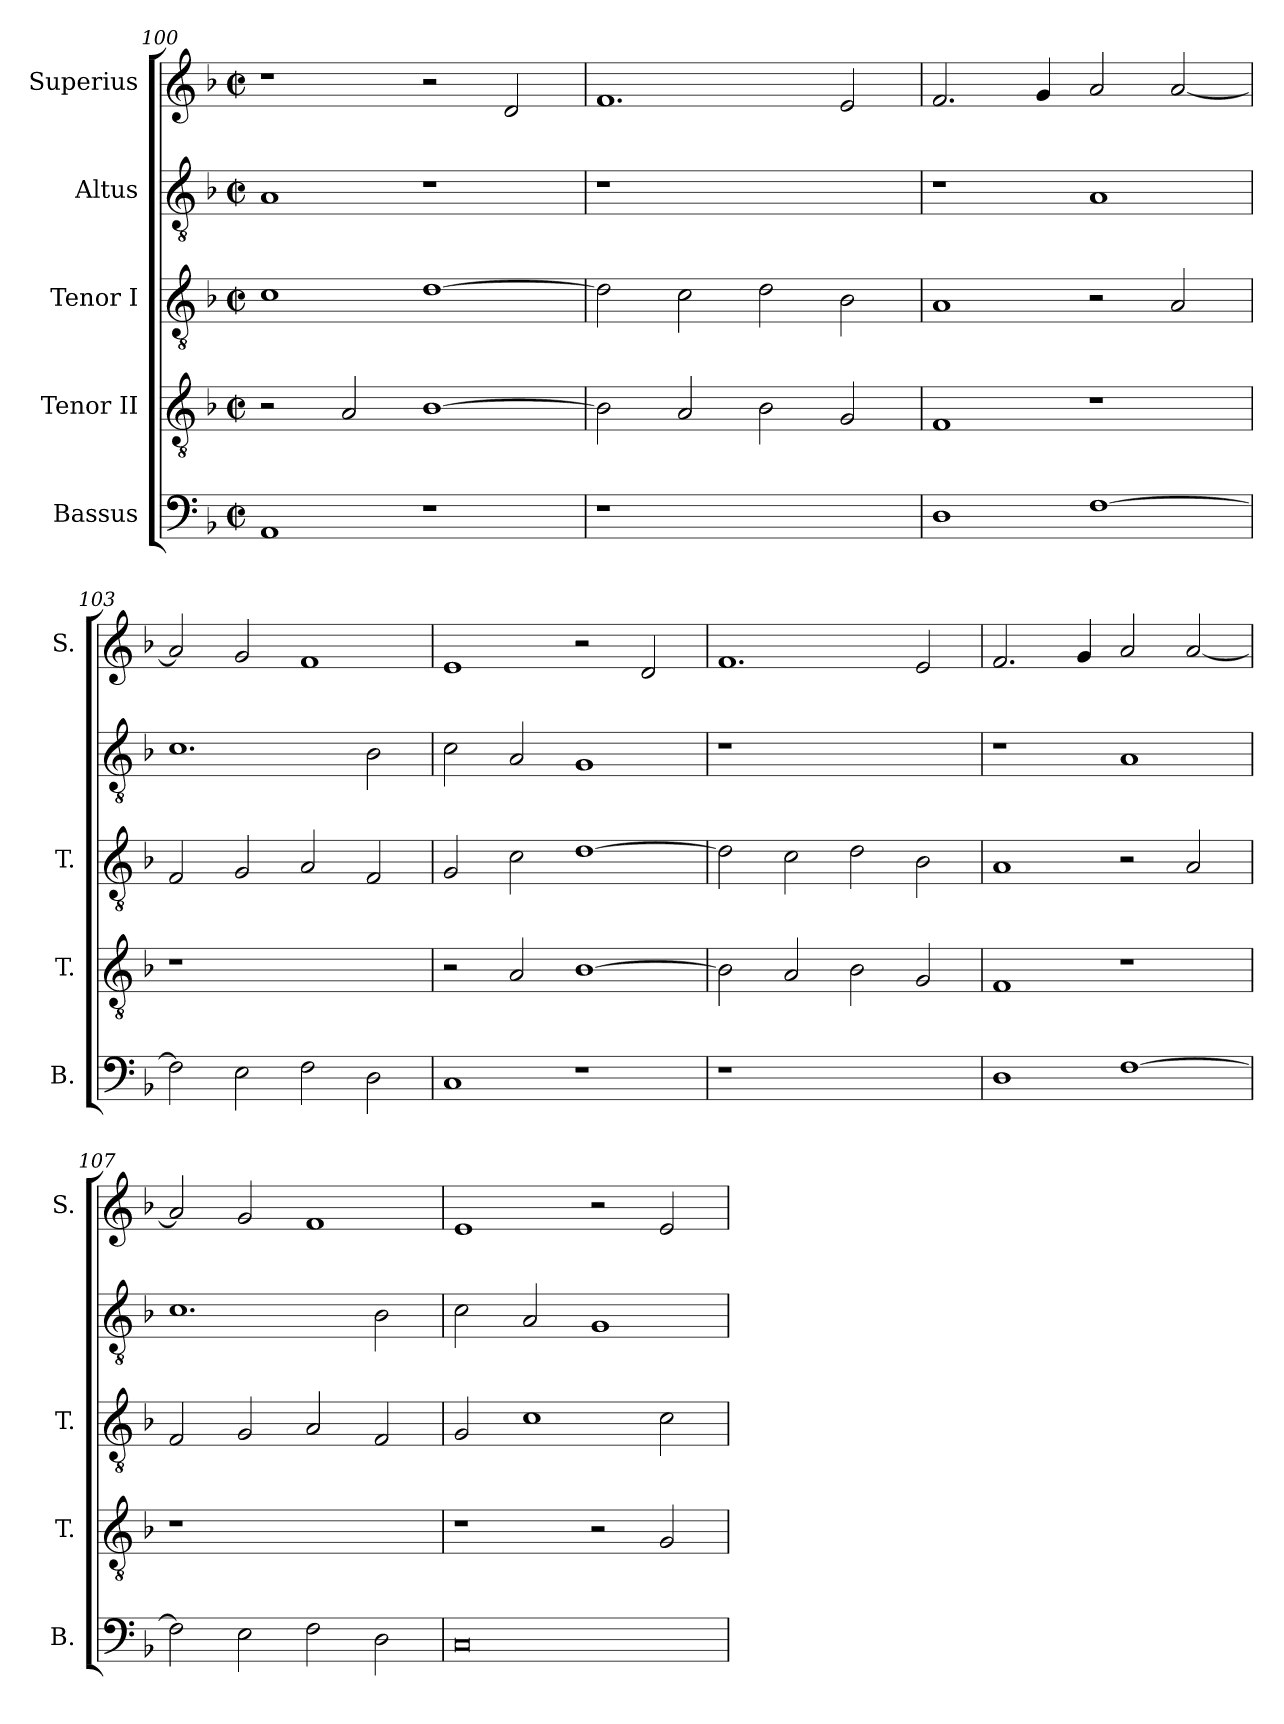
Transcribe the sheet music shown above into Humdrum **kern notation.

**kern	**kern	**kern	**kern	**kern
*part5	*part4	*part3	*part2	*part1
*staff5	*staff4	*staff3	*staff2	*staff1
*I"Bassus	*I"Tenor II	*I"Tenor I	*I"Altus	*I"Superius
*I'B.	*I'T.	*I'T.	*	*I'S.
*clefF4	*clefGv2	*clefGv2	*clefGv2	*clefG2
*	*ITrd7c12	*ITrd7c12	*ITrd7c12	*
*k[b-]	*k[b-]	*k[b-]	*k[b-]	*k[b-]
*F:	*F:	*F:	*F:	*F:
*M2/2	*M2/2	*M2/2	*M2/2	*M2/2
*met(c|)	*met(c|)	*met(c|)	*met(c|)	*met(c|)
=100	=100	=100	=100	=100
1AAi	2r	1Ci	1AAi	1r
.	2AAi/	.	.	.
1r	[>1BB-i	[>1Di	1r	2r
.	.	.	.	2di/
=101	=101	=101	=101	=101
!LO:N:vis=1	!	!	!LO:N:vis=1	!
1r	2BB-i\]	2Di\]	1r	1.fi
.	2AAi/	2Ci\	.	.
1ryy	2BB-i\	2Di\	1ryy	.
.	2GGi/	2BB-i\	.	2ei/
!!LO:LB:g=z
=102	=102	=102	=102	=102
1Di	1FFi	1AAi	1r	2.fi/
.	.	.	.	4gi/
[>1Fi	1r	2r	1AAi	2ai/
.	.	2AAi/	.	[<2ai/
=103	=103	=103	=103	=103
!	!LO:N:vis=1	!	!	!
2Fi\]	1r	2FFi/	1.Ci	2ai/]
2Ei\	.	2GGi/	.	2gi/
2Fi\	1ryy	2AAi/	.	1fi
2Di\	.	2FFi/	2BB-i\	.
=104	=104	=104	=104	=104
1Ci	2r	2GGi/	2Ci\	1ei
.	2AAi/	2Ci\	2AAi/	.
1r	[>1BB-i	[>1Di	1GGi	2r
.	.	.	.	2di/
=105	=105	=105	=105	=105
!LO:N:vis=1	!	!	!LO:N:vis=1	!
1r	2BB-i\]	2Di\]	1r	1.fi
.	2AAi/	2Ci\	.	.
1ryy	2BB-i\	2Di\	1ryy	.
.	2GGi/	2BB-i\	.	2ei/
=106	=106	=106	=106	=106
1Di	1FFi	1AAi	1r	2.fi/
.	.	.	.	4gi/
[>1Fi	1r	2r	1AAi	2ai/
.	.	2AAi/	.	[<2ai/
!!LO:PB:g=z
=107	=107	=107	=107	=107
!	!LO:N:vis=1	!	!	!
2Fi\]	1r	2FFi/	1.Ci	2ai/]
2Ei\	.	2GGi/	.	2gi/
2Fi\	1ryy	2AAi/	.	1fi
2Di\	.	2FFi/	2BB-i\	.
=108	=108	=108	=108	=108
0Ci	1r	2GGi/	2Ci\	1ei
.	.	1Ci	2AAi/	.
.	2r	.	1GGi	2r
.	2GGi/	2Ci\	.	2ei/
=	=	=	=	=
*-	*-	*-	*-	*-
